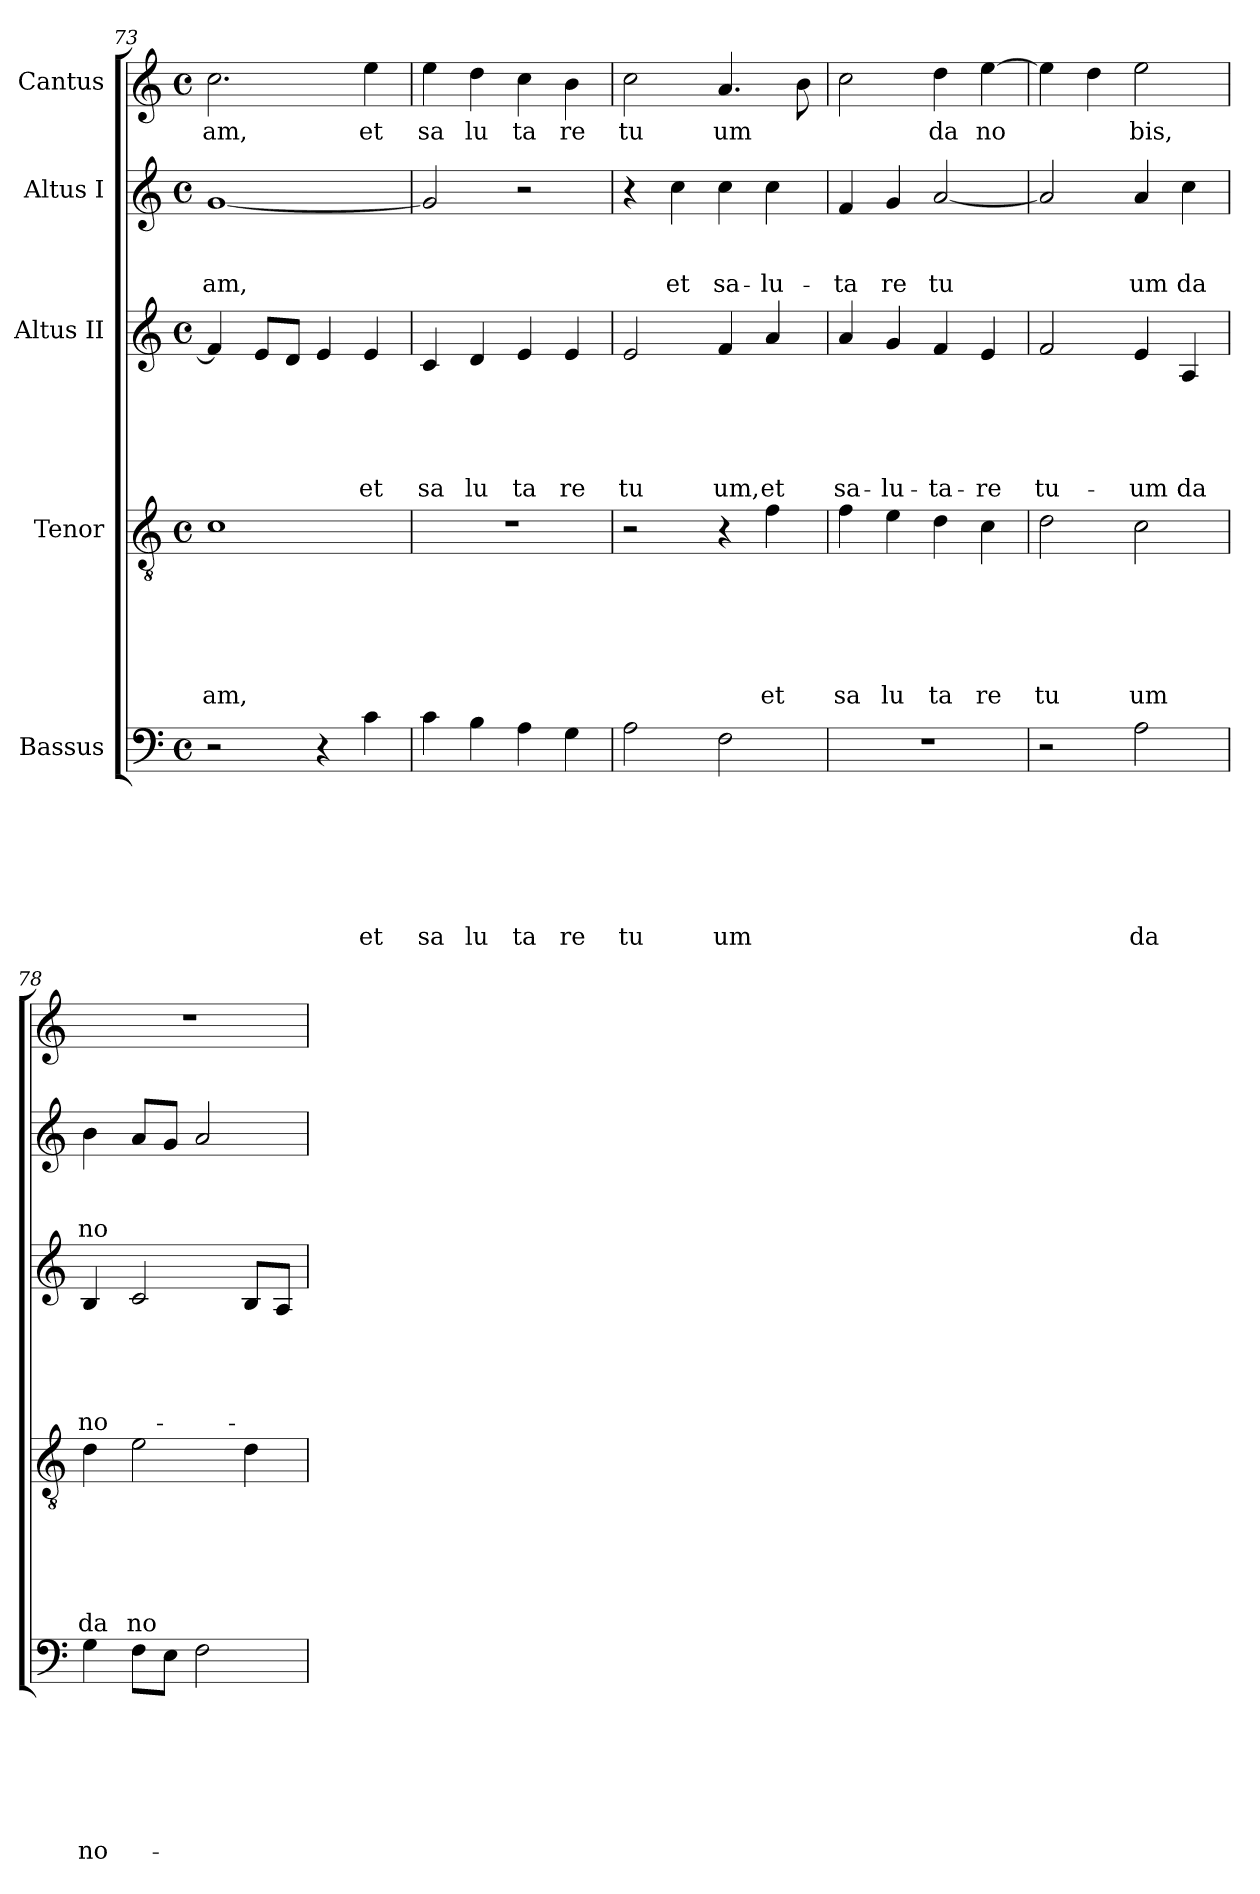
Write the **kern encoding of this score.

**kern	**text	**text	**text	**text	**text	**text	**text	**kern	**text	**text	**text	**text	**text	**text	**kern	**text	**text	**text	**text	**text	**kern	**text	**text	**text	**kern	**text
*part5	*part5	*part5	*part5	*part5	*part5	*part5	*part5	*part4	*part4	*part4	*part4	*part4	*part4	*part4	*part3	*part3	*part3	*part3	*part3	*part3	*part2	*part2	*part2	*part2	*part1	*part1
*staff5	*staff5	*staff5	*staff5	*staff5	*staff5	*staff5	*staff5	*staff4	*staff4	*staff4	*staff4	*staff4	*staff4	*staff4	*staff3	*staff3	*staff3	*staff3	*staff3	*staff3	*staff2	*staff2	*staff2	*staff2	*staff1	*staff1
*I"Bassus	*	*	*	*	*	*	*	*I"Tenor	*	*	*	*	*	*	*I"Altus II	*	*	*	*	*	*I"Altus I	*	*	*	*I"Cantus	*
*clefF4	*	*	*	*	*	*	*	*clefGv2	*	*	*	*	*	*	*clefG2	*	*	*	*	*	*clefG2	*	*	*	*clefG2	*
*k[]	*	*	*	*	*	*	*	*k[]	*	*	*	*	*	*	*k[]	*	*	*	*	*	*k[]	*	*	*	*k[]	*
*C:	*	*	*	*	*	*	*	*C:	*	*	*	*	*	*	*C:	*	*	*	*	*	*C:	*	*	*	*C:	*
*M4/4	*	*	*	*	*	*	*	*M4/4	*	*	*	*	*	*	*M4/4	*	*	*	*	*	*M4/4	*	*	*	*M4/4	*
*met(c)	*	*	*	*	*	*	*	*met(c)	*	*	*	*	*	*	*met(c)	*	*	*	*	*	*met(c)	*	*	*	*met(c)	*
=73	=73	=73	=73	=73	=73	=73	=73	=73	=73	=73	=73	=73	=73	=73	=73	=73	=73	=73	=73	=73	=73	=73	=73	=73	=73	=73
!	!	!	!	!	!	!	!	!	!	!	!	!	!	!LO:LY:b	!	!	!	!	!	!	!	!	!	!LO:LY:b	!	!LO:LY:b
2r	.	.	.	.	.	.	.	1c	.	.	.	.	.	-am,	4f/]	.	.	.	.	.	[<1g	.	.	-am,	2.cc\	am,
.	.	.	.	.	.	.	.	.	.	.	.	.	.	.	8e/L	.	.	.	.	.	.	.	.	.	.	.
.	.	.	.	.	.	.	.	.	.	.	.	.	.	.	8d/J	.	.	.	.	.	.	.	.	.	.	.
4r	.	.	.	.	.	.	.	.	.	.	.	.	.	.	4e/	.	.	.	.	.	.	.	.	.	.	.
!	!	!	!	!	!	!	!LO:LY:b	!	!	!	!	!	!	!	!	!	!	!	!	!LO:LY:b	!	!	!	!	!	!LO:LY:b
4c\	.	.	.	.	.	.	et	.	.	.	.	.	.	.	4e/	.	.	.	.	et	.	.	.	.	4ee\	et
=74	=74	=74	=74	=74	=74	=74	=74	=74	=74	=74	=74	=74	=74	=74	=74	=74	=74	=74	=74	=74	=74	=74	=74	=74	=74	=74
!	!	!	!	!	!	!	!LO:LY:b	!	!	!	!	!	!	!	!	!	!	!	!	!LO:LY:b	!	!	!	!	!	!LO:LY:b
4c\	.	.	.	.	.	.	sa	1r	.	.	.	.	.	.	4c/	.	.	.	.	sa	2g/]	.	.	.	4ee\	sa
!	!	!	!	!	!	!	!LO:LY:b	!	!	!	!	!	!	!	!	!	!	!	!	!LO:LY:b	!	!	!	!	!	!LO:LY:b
4B\	.	.	.	.	.	.	lu	.	.	.	.	.	.	.	4d/	.	.	.	.	lu	.	.	.	.	4dd\	lu
!	!	!	!	!	!	!	!LO:LY:b	!	!	!	!	!	!	!	!	!	!	!	!	!LO:LY:b	!	!	!	!	!	!LO:LY:b
4A\	.	.	.	.	.	.	ta	.	.	.	.	.	.	.	4e/	.	.	.	.	ta	2r	.	.	.	4cc\	ta
!	!	!	!	!	!	!	!LO:LY:b	!	!	!	!	!	!	!	!	!	!	!	!	!LO:LY:b	!	!	!	!	!	!LO:LY:b
4G\	.	.	.	.	.	.	re	.	.	.	.	.	.	.	4e/	.	.	.	.	re	.	.	.	.	4b\	re
=75	=75	=75	=75	=75	=75	=75	=75	=75	=75	=75	=75	=75	=75	=75	=75	=75	=75	=75	=75	=75	=75	=75	=75	=75	=75	=75
!	!	!	!	!	!	!	!LO:LY:b	!	!	!	!	!	!	!	!	!	!	!	!	!LO:LY:b	!	!	!	!	!	!LO:LY:b
2A\	.	.	.	.	.	.	tu	2r	.	.	.	.	.	.	2e/	.	.	.	.	tu	4r	.	.	.	2cc\	tu
!	!	!	!	!	!	!	!	!	!	!	!	!	!	!	!	!	!	!	!	!	!	!	!	!LO:LY:b	!	!
.	.	.	.	.	.	.	.	.	.	.	.	.	.	.	.	.	.	.	.	.	4cc\	.	.	et	.	.
!	!	!	!	!	!	!	!LO:LY:b	!	!	!	!	!	!	!	!	!	!	!	!	!LO:LY:b	!	!	!	!LO:LY:b	!	!LO:LY:b
2F\	.	.	.	.	.	.	um	4r	.	.	.	.	.	.	4f/	.	.	.	.	um,	4cc\	.	.	sa-	4.a/	um
!	!	!	!	!	!	!	!	!	!	!	!	!	!	!LO:LY:b	!	!	!	!	!	!LO:LY:b	!	!	!	!LO:LY:b	!	!
.	.	.	.	.	.	.	.	4f\	.	.	.	.	.	et	4a/	.	.	.	.	et	4cc\	.	.	-lu-	.	.
.	.	.	.	.	.	.	.	.	.	.	.	.	.	.	.	.	.	.	.	.	.	.	.	.	8b\	.
!!LO:LB:g=z
=76	=76	=76	=76	=76	=76	=76	=76	=76	=76	=76	=76	=76	=76	=76	=76	=76	=76	=76	=76	=76	=76	=76	=76	=76	=76	=76
!	!	!	!	!	!	!	!	!	!	!	!	!	!	!LO:LY:b	!	!	!	!	!	!LO:LY:b	!	!	!	!LO:LY:b	!	!
1r	.	.	.	.	.	.	.	4f\	.	.	.	.	.	sa	4a/	.	.	.	.	sa-	4f/	.	.	-ta	2cc\	.
!	!	!	!	!	!	!	!	!	!	!	!	!	!	!LO:LY:b	!	!	!	!	!	!LO:LY:b	!	!	!	!LO:LY:b	!	!
.	.	.	.	.	.	.	.	4e\	.	.	.	.	.	lu	4g/	.	.	.	.	-lu-	4g/	.	.	re	.	.
!	!	!	!	!	!	!	!	!	!	!	!	!	!	!LO:LY:b	!	!	!	!	!	!LO:LY:b	!	!	!	!LO:LY:b	!	!LO:LY:b
.	.	.	.	.	.	.	.	4d\	.	.	.	.	.	ta	4f/	.	.	.	.	-ta-	[<2a/	.	.	tu	4dd\	da
!	!	!	!	!	!	!	!	!	!	!	!	!	!	!LO:LY:b	!	!	!	!	!	!LO:LY:b	!	!	!	!	!	!LO:LY:b
.	.	.	.	.	.	.	.	4c\	.	.	.	.	.	re	4e/	.	.	.	.	-re	.	.	.	.	[>4ee\	no
=77	=77	=77	=77	=77	=77	=77	=77	=77	=77	=77	=77	=77	=77	=77	=77	=77	=77	=77	=77	=77	=77	=77	=77	=77	=77	=77
!	!	!	!	!	!	!	!	!	!	!	!	!	!	!LO:LY:b	!	!	!	!	!	!LO:LY:b	!	!	!	!	!	!
2r	.	.	.	.	.	.	.	2d\	.	.	.	.	.	tu	2f/	.	.	.	.	tu-	2a/]	.	.	.	4ee\]	.
.	.	.	.	.	.	.	.	.	.	.	.	.	.	.	.	.	.	.	.	.	.	.	.	.	4dd\	.
!	!	!	!	!	!	!	!LO:LY:b	!	!	!	!	!	!	!LO:LY:b	!	!	!	!	!	!LO:LY:b	!	!	!	!LO:LY:b	!	!LO:LY:b
2A\	.	.	.	.	.	.	da	2c\	.	.	.	.	.	um	4e/	.	.	.	.	-um	4a/	.	.	um	2ee\	bis,
!	!	!	!	!	!	!	!	!	!	!	!	!	!	!	!	!	!	!	!	!LO:LY:b	!	!	!	!LO:LY:b	!	!
.	.	.	.	.	.	.	.	.	.	.	.	.	.	.	4A/	.	.	.	.	da	4cc\	.	.	da	.	.
=78	=78	=78	=78	=78	=78	=78	=78	=78	=78	=78	=78	=78	=78	=78	=78	=78	=78	=78	=78	=78	=78	=78	=78	=78	=78	=78
!	!	!	!	!	!	!	!LO:LY:b	!	!	!	!	!	!	!LO:LY:b	!	!	!	!	!	!LO:LY:b	!	!	!	!LO:LY:b	!	!
4G\	.	.	.	.	.	.	no-	4d\	.	.	.	.	.	da	4B/	.	.	.	.	no-	4b\	.	.	no	1r	.
!	!	!	!	!	!	!	!	!	!	!	!	!	!	!LO:LY:b	!	!	!	!	!	!	!	!	!	!	!	!
8F\L	.	.	.	.	.	.	.	2e\	.	.	.	.	.	no	2c/	.	.	.	.	.	8a/L	.	.	.	.	.
8E\J	.	.	.	.	.	.	.	.	.	.	.	.	.	.	.	.	.	.	.	.	8g/J	.	.	.	.	.
2F\	.	.	.	.	.	.	.	.	.	.	.	.	.	.	.	.	.	.	.	.	2a/	.	.	.	.	.
.	.	.	.	.	.	.	.	4d\	.	.	.	.	.	.	8B/L	.	.	.	.	.	.	.	.	.	.	.
.	.	.	.	.	.	.	.	.	.	.	.	.	.	.	8A/J	.	.	.	.	.	.	.	.	.	.	.
=	=	=	=	=	=	=	=	=	=	=	=	=	=	=	=	=	=	=	=	=	=	=	=	=	=	=
*-	*-	*-	*-	*-	*-	*-	*-	*-	*-	*-	*-	*-	*-	*-	*-	*-	*-	*-	*-	*-	*-	*-	*-	*-	*-	*-
